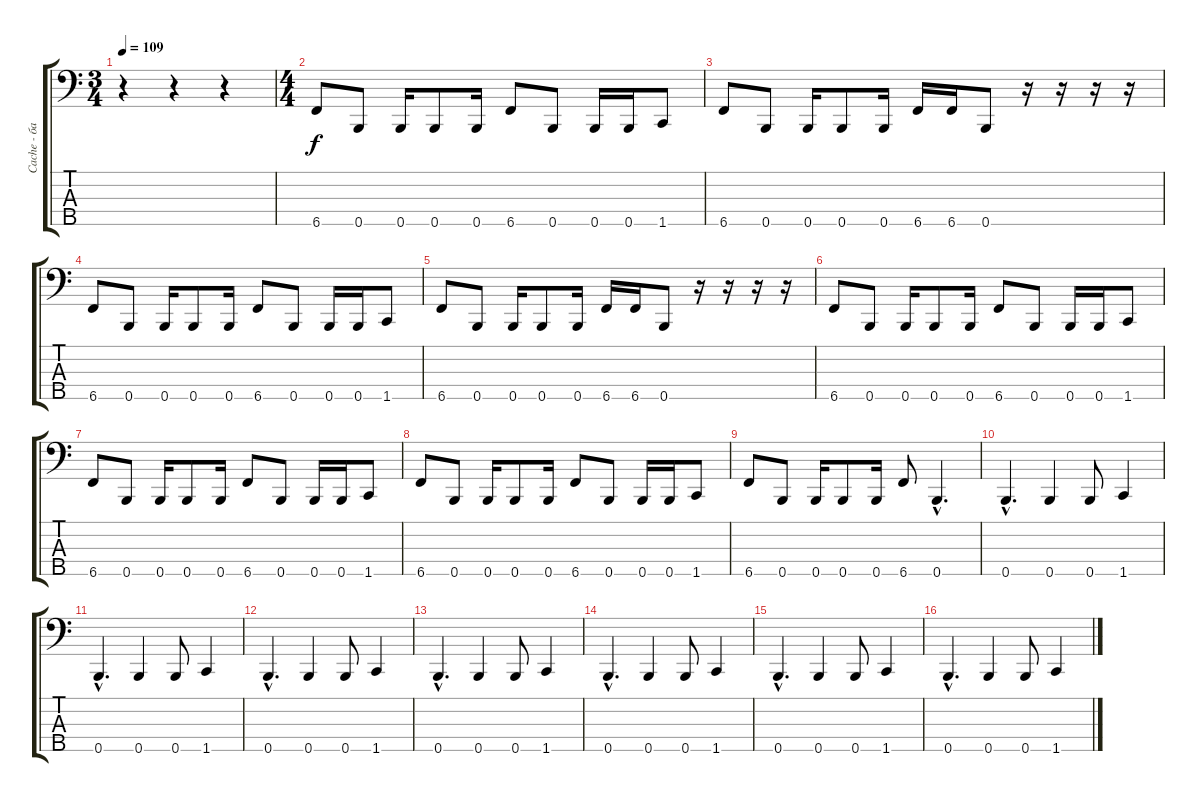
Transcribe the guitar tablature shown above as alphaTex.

\track ("Сache - бас [сэмплы]" "Сache - ба") {instrument electricbasspick}
\staff {score tabs}
\tuning (A2 E2 B1 Gb1 B0) {hide}
\ts (3 4)
\tempo 109
\clef f4
\ks c
r.4{dy f instrument electricbasspick} r.4 r.4 |
\ts (4 4)
6.5.8 0.5.8 0.5.16 0.5.8 0.5.16 6.5.8 0.5.8 0.5.16 0.5.16 1.5.8 |
6.5.8 0.5.8 0.5.16 0.5.8 0.5.16 6.5.16 6.5.16 0.5.8 r.16 r.16 r.16 r.16 |
6.5.8 0.5.8 0.5.16 0.5.8 0.5.16 6.5.8 0.5.8 0.5.16 0.5.16 1.5.8 |
6.5.8 0.5.8 0.5.16 0.5.8 0.5.16 6.5.16 6.5.16 0.5.8 r.16 r.16 r.16 r.16 |
6.5.8 0.5.8 0.5.16 0.5.8 0.5.16 6.5.8 0.5.8 0.5.16 0.5.16 1.5.8 |
6.5.8 0.5.8 0.5.16 0.5.8 0.5.16 6.5.8 0.5.8 0.5.16 0.5.16 1.5.8 |
6.5.8 0.5.8 0.5.16 0.5.8 0.5.16 6.5.8 0.5.8 0.5.16 0.5.16 1.5.8 |
6.5.8 0.5.8 0.5.16 0.5.8 0.5.16 6.5.8 0.5{hac}.4{d} |
0.5{hac}.4{d} 0.5.4 0.5.8 1.5.4 |
0.5{hac}.4{d} 0.5.4 0.5.8 1.5.4 |
0.5{hac}.4{d} 0.5.4 0.5.8 1.5.4 |
0.5{hac}.4{d} 0.5.4 0.5.8 1.5.4 |
0.5{hac}.4{d} 0.5.4 0.5.8 1.5.4 |
0.5{hac}.4{d} 0.5.4 0.5.8 1.5.4 |
0.5{hac}.4{d} 0.5.4 0.5.8 1.5.4
